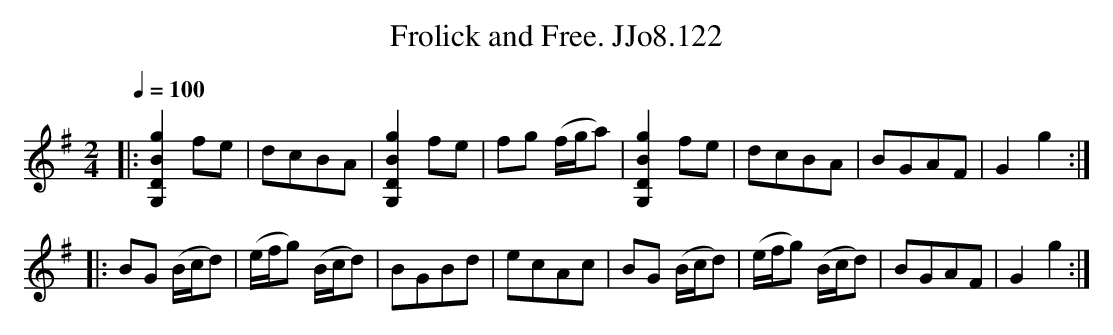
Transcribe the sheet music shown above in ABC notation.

X:1
T:Frolick and Free. JJo8.122
M:2/4
L:1/8
Q:1/4=100
K:G
|:[G,DBg]2fe|dcBA|[G,DBg]2fe|fg (f/g/a)|[G,DBg]2fe|dcBA|BGAF|G2g2:|
|:BG (B/c/d)|(e/f/g) (B/c/d)|BGBd|ecAc|BG (B/c/d)|(e/f/g) (B/c/d)|BGAF|G2g2:|
